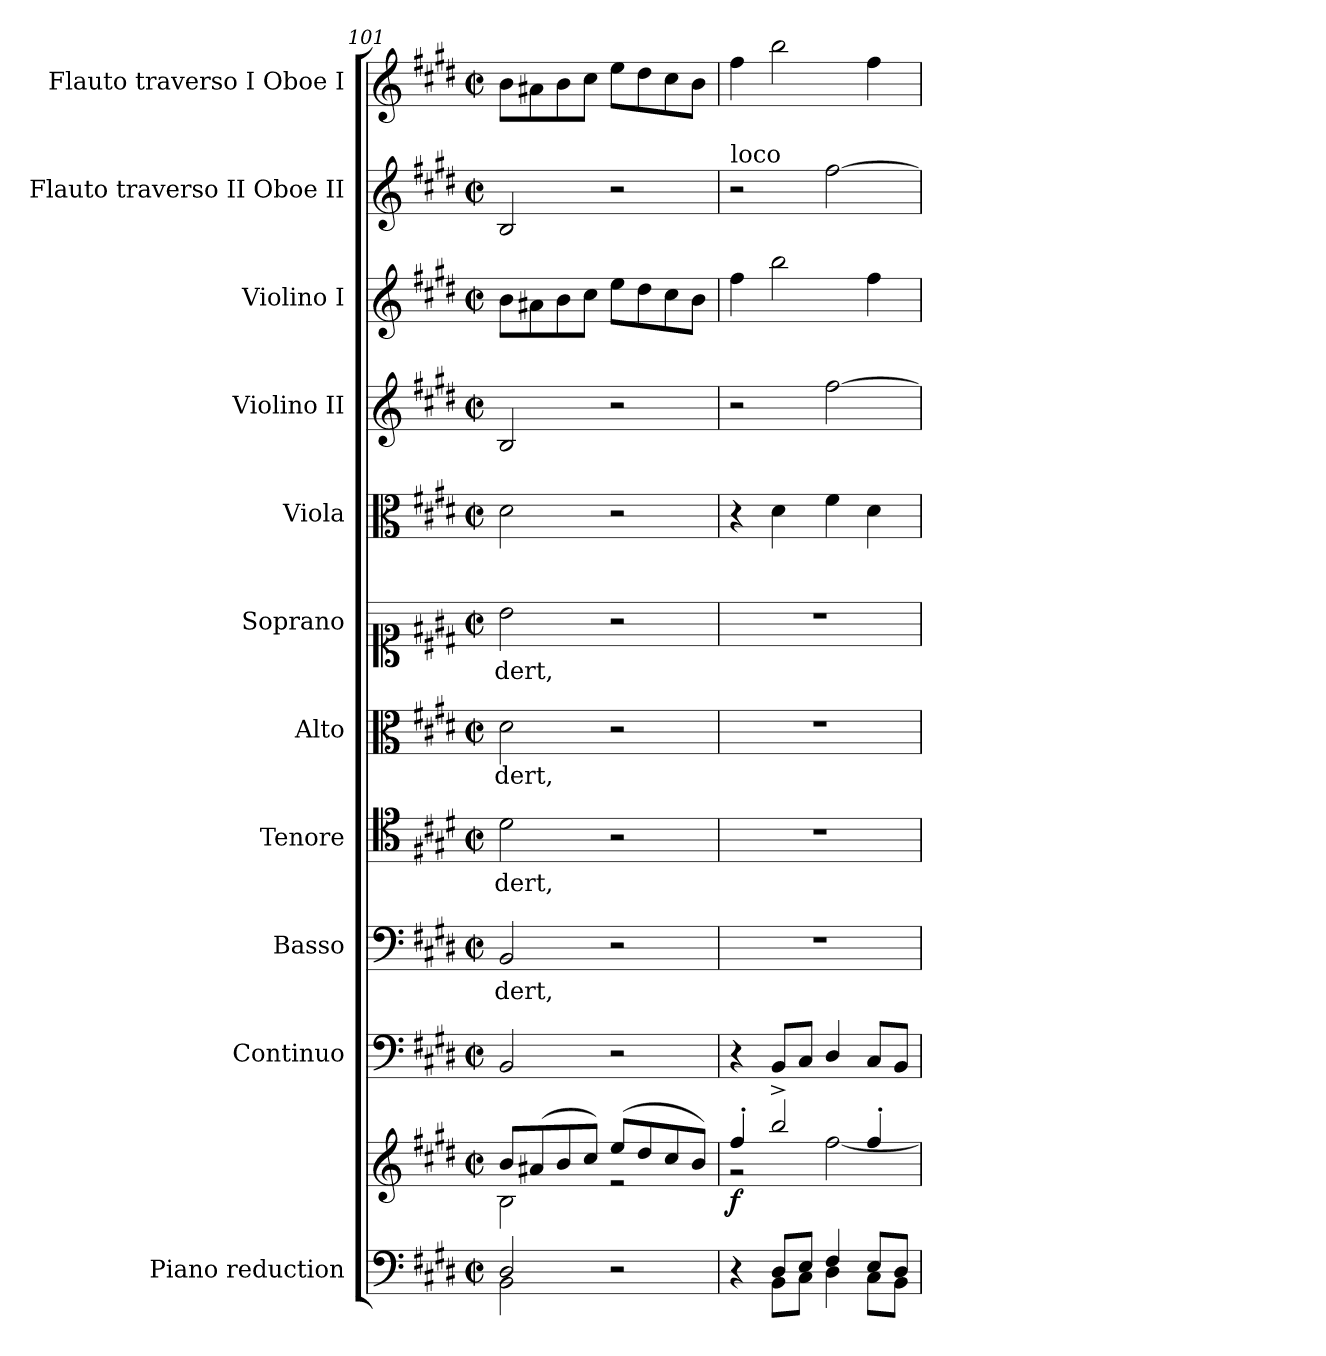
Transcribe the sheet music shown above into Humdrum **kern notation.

**kern	**kern	**dynam	**kern	**kern	**text	**kern	**text	**kern	**text	**kern	**text	**kern	**kern	**kern	**kern	**kern
*part11	*part11	*part11	*part10	*part9	*part9	*part8	*part8	*part7	*part7	*part6	*part6	*part5	*part4	*part3	*part2	*part1
*staff12	*staff11	*staff11/12	*staff10	*staff9	*staff9	*staff8	*staff8	*staff7	*staff7	*staff6	*staff6	*staff5	*staff4	*staff3	*staff2	*staff1
*I"Piano reduction	*	*	*I"Continuo	*I"Basso	*	*I"Tenore	*	*I"Alto	*	*I"Soprano	*	*I"Viola	*I"Violino II	*I"Violino I	*I"Flauto traverso II Oboe II	*I"Flauto traverso I Oboe I
*I'Pno	*	*	*	*	*	*	*	*	*	*	*	*	*	*	*I'Ob	*I'Ob
*clefF4	*clefG2	*	*clefF4	*clefF4	*	*clefC4	*	*clefC3	*	*clefC1	*	*clefC3	*clefG2	*clefG2	*clefG2	*clefG2
*k[f#c#g#d#]	*k[f#c#g#d#]	*	*k[f#c#g#d#]	*k[f#c#g#d#]	*	*k[f#c#g#d#]	*	*k[f#c#g#d#]	*	*k[f#c#g#d#]	*	*k[f#c#g#d#]	*k[f#c#g#d#]	*k[f#c#g#d#]	*k[f#c#g#d#]	*k[f#c#g#d#]
*M2/2	*M2/2	*	*M2/2	*M2/2	*	*M2/2	*	*M2/2	*	*M2/2	*	*M2/2	*M2/2	*M2/2	*M2/2	*M2/2
*met(c|)	*met(c|)	*	*met(c|)	*met(c|)	*	*met(c|)	*	*met(c|)	*	*met(c|)	*	*met(c|)	*met(c|)	*met(c|)	*met(c|)	*met(c|)
=101	=101	=101	=101	=101	=101	=101	=101	=101	=101	=101	=101	=101	=101	=101	=101	=101
*^	*^	*	*	*	*	*	*	*	*	*	*	*	*	*	*	*
!	!	!	!	!	!	!	!LO:LY:b	!	!LO:LY:b	!	!LO:LY:b	!	!LO:LY:b	!	!	!	!	!
2D#/	2BB\	8b/L	2B\	.	2BB/	2BB/	dert,	2d#\	dert,	2d#\	dert,	2b\	dert,	2d#\	2B/	8b\L	2B/	8b\L
.	.	(>8a#X/	.	.	.	.	.	.	.	.	.	.	.	.	.	8a#X\	.	8a#X\
.	.	8b/	.	.	.	.	.	.	.	.	.	.	.	.	.	8b\	.	8b\
.	.	8cc#/J)	.	.	.	.	.	.	.	.	.	.	.	.	.	8cc#\J	.	8cc#\J
2r	2ryy	(>8ee/L	2re	.	2r	2r	.	2r	.	2r	.	2r	.	2r	2r	8ee\L	2r	8ee\L
.	.	8dd#/	.	.	.	.	.	.	.	.	.	.	.	.	.	8dd#\	.	8dd#\
.	.	8cc#/	.	.	.	.	.	.	.	.	.	.	.	.	.	8cc#\	.	8cc#\
.	.	8b/J)	.	.	.	.	.	.	.	.	.	.	.	.	.	8b\J	.	8b\J
=102	=102	=102	=102	=102	=102	=102	=102	=102	=102	=102	=102	=102	=102	=102	=102	=102	=102	=102
!	!	!	!	!	!	!	!	!	!	!	!	!	!	!	!	!	!LO:TX:a:t=loco	!
!	!	!	!	!LO:DY:b	!	!	!	!	!	!	!	!	!	!	!	!	!	!
4r	4ryy	4ff#'/	2r	f	4r	1r	.	1r	.	1r	.	1r	.	4r	2r	4ff#\	2r	4ff#\
8D#/L	8BB\L	2bb^/	.	.	8BB/L	.	.	.	.	.	.	.	.	4d#\	.	2bb\	.	2bb\
8E/J	8C#\J	.	.	.	8C#/J	.	.	.	.	.	.	.	.	.	.	.	.	.
4F#/	4D#\	.	[2ff#\	.	4D#/	.	.	.	.	.	.	.	.	4f#\	[2ff#\	.	[2ff#\	.
8E/L	8C#\L	4ff#'/	.	.	8C#/L	.	.	.	.	.	.	.	.	4d#\	.	4ff#\	.	4ff#\
8D#/J	8BB\J	.	.	.	8BB/J	.	.	.	.	.	.	.	.	.	.	.	.	.
*v	*v	*	*	*	*	*	*	*	*	*	*	*	*	*	*	*	*	*
*	*v	*v	*	*	*	*	*	*	*	*	*	*	*	*	*	*	*
=	=	=	=	=	=	=	=	=	=	=	=	=	=	=	=	=
*-	*-	*-	*-	*-	*-	*-	*-	*-	*-	*-	*-	*-	*-	*-	*-	*-
